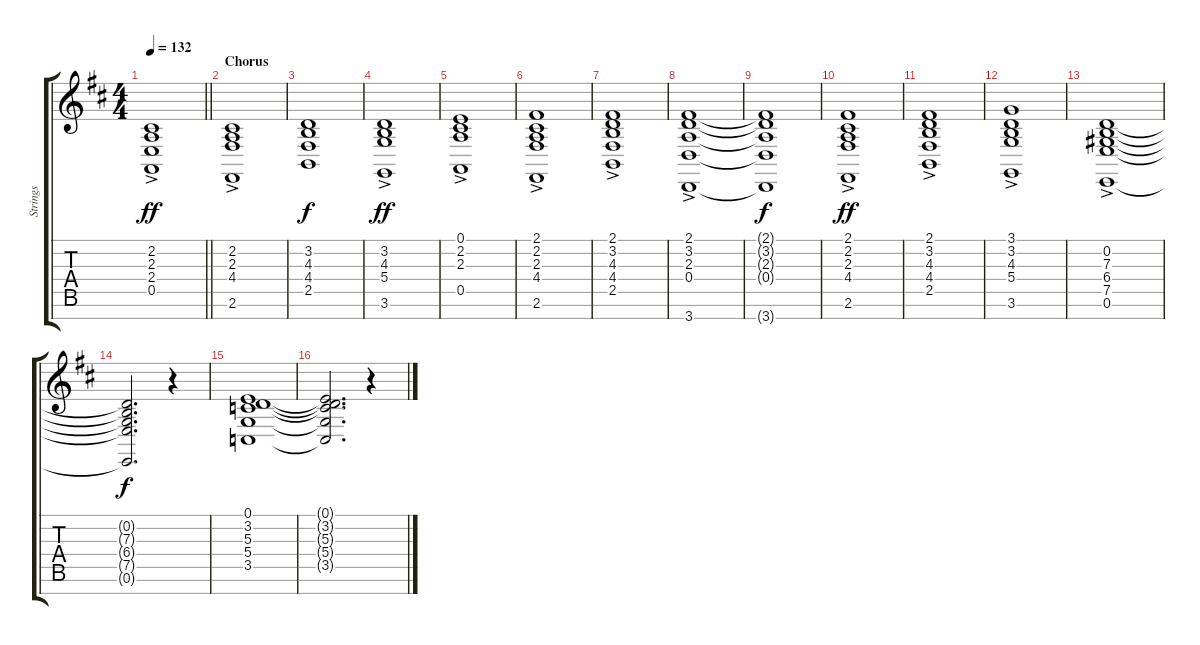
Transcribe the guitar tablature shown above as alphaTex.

\track ("Strings" "Strings") {instrument stringensemble1}
\staff {score tabs}
\tuning (E4 B3 G3 D3 A2 E2 B1) {hide}
\ts (4 4)
\tempo 132
\clef g2
\barLineRight lightlight
\ks d
(2.2 2.3 2.4 0.5{ac}).1{dy ff} |
\section ("" "Chorus")
(2.2 2.3 4.4 2.6{ac}).1 |
(3.2 4.3 4.4 2.5).1{dy f} |
(3.2 4.3 5.4 3.6{ac}).1{dy ff} |
(0.1 2.2 2.3 0.5{ac}).1 |
(2.1 2.2 2.3 4.4 2.6{ac}).1 |
(2.1 3.2 4.3 4.4 2.5{ac}).1 |
(2.1 3.2 2.3 0.4 3.7{ac}).1 |
(2.1{t} 3.2{t} 2.3{t} 0.4{t} 3.7{t}).1{dy f} |
(2.1 2.2 2.3 4.4 2.6{ac}).1{dy ff} |
(2.1 3.2 4.3 4.4 2.5{ac}).1 |
(3.1 3.2 4.3 5.4 3.6{ac}).1 |
(0.2 7.3 6.4 7.5 0.6{ac}).1 |
(0.2{t} 7.3{t} 6.4{t} 7.5{t} 0.6{t}).2{d dy f} r.4 |
(0.1 3.2 5.3 5.4 3.5).1 |
(0.1{t} 3.2{t} 5.3{t} 5.4{t} 3.5{t}).2{d} r.4
